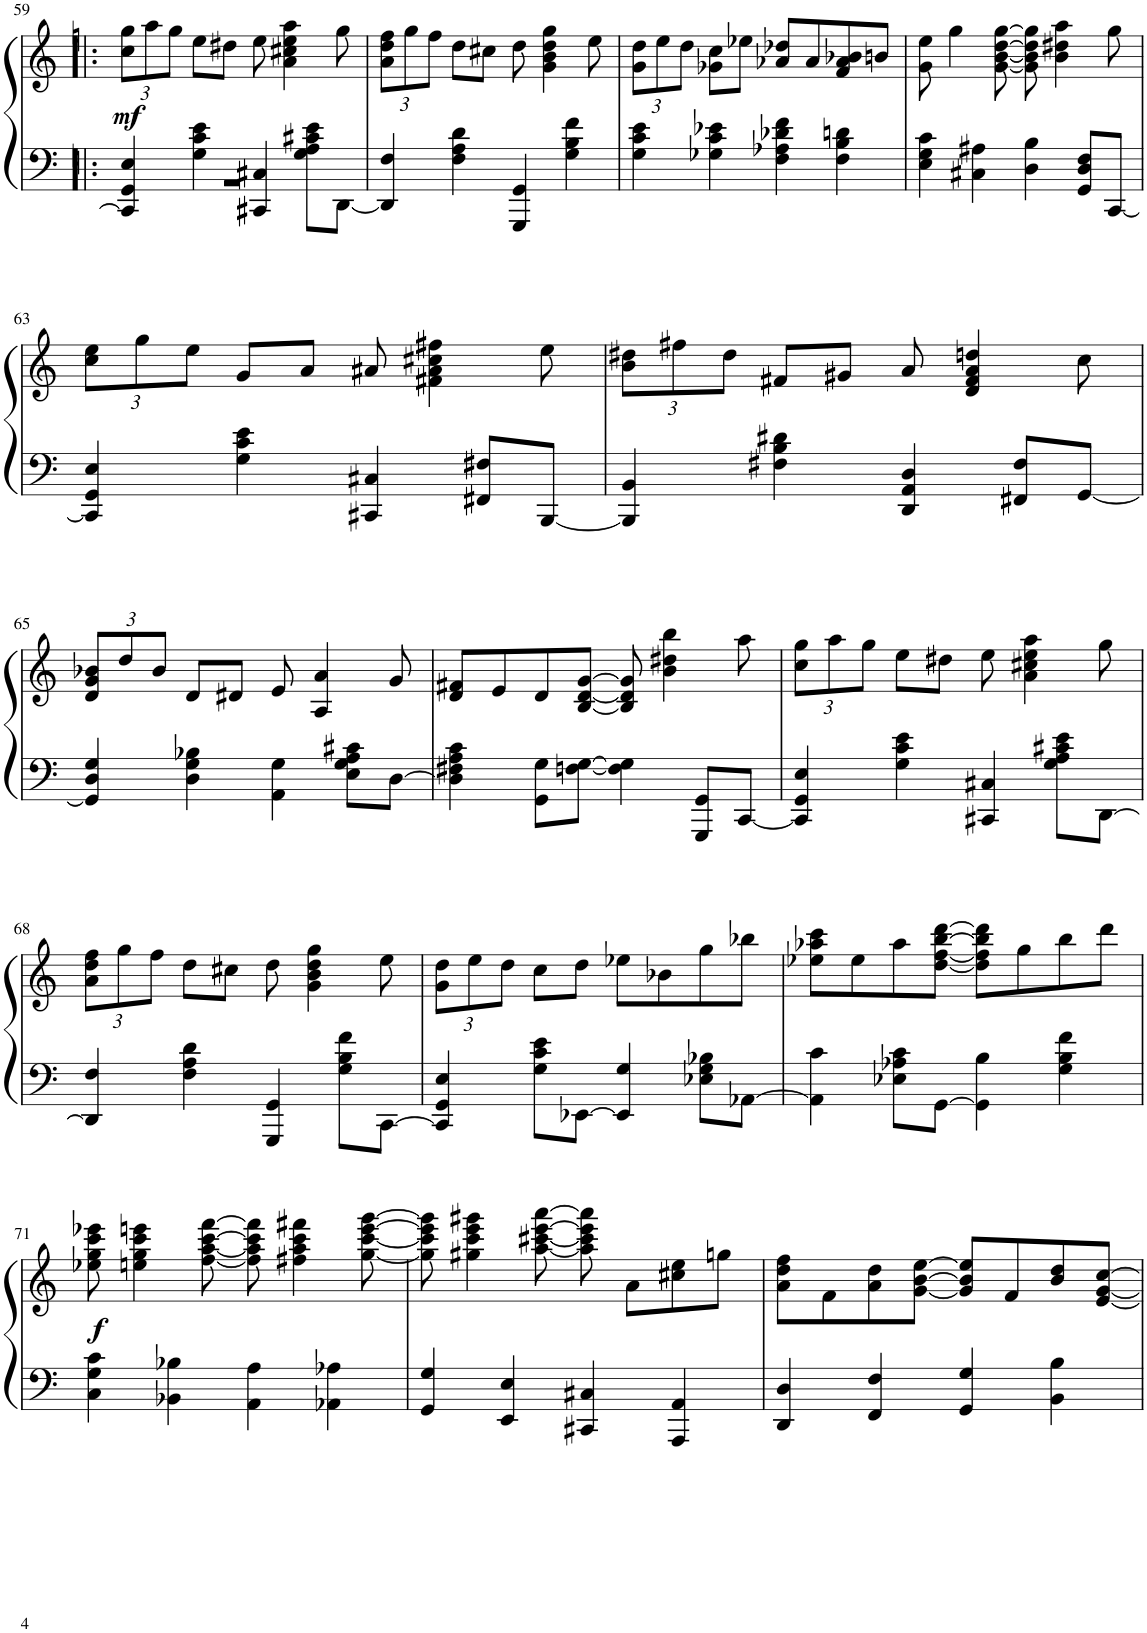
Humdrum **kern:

**kern	**kern	**dynam
*part1	*part1	*part1
*staff2	*staff1	*staff1/2
*I"Piano	*	*
*I'Pno.	*	*
!!LO:PB:g=z
*clefF4	*clefG2	*
*k[]	*k[]	*
*C:	*C:	*
*M4/4	*M4/4	*
*met(c)	*met(c)	*
=59!|:	=59!|:	=59!|:
*^	*	*
*	*	*Xbrackettup	*
!	!	!	!LO:DY:b
4CC/] 4GG/ 4E/	1r	12cc\ 12gg\L	mf
.	.	12aa\	.
.	.	12gg\J	.
4G\' 4c\' 4e\'	.	8ee\L	.
.	.	8dd#X\J	.
4CC#X/ 4C#X/	.	8ee\	.
.	.	4a\ 4cc#X\ 4ee\ 4aa\	.
8G\' 8A\' 8c#X\' 8e\'L	.	.	.
[8DD\J	.	8gg\	.
*v	*v	*	*
=60	=60	=60
4DD/] 4F/	12a\ 12dd\ 12ff\L	.
.	12gg\	.
.	12ff\J	.
4F\' 4A\' 4d\'	8dd\L	.
.	8cc#X\J	.
4GGG/ 4GG/	8dd\	.
.	4g\ 4b\ 4dd\ 4gg\	.
4G\' 4B\' 4f\'	.	.
.	8ee\	.
=61	=61	=61
4G\ 4c\ 4e\	12g\ 12dd\L	.
.	12ee\	.
.	12dd\J	.
4G-X\ 4c\ 4e-X\	8g-X\ 8cc\L	.
.	8ee-X\J	.
4F\ 4A-X\ 4d-X\ 4f\	8a-X/ 8dd-X/L	.
.	8a-/	.
4F\ 4B\ 4dn\	8f/ 8a-/ 8b-X/	.
.	8bn/J	.
=62	=62	=62
4E\ 4G\ 4c\	8g\ 8ee\	.
.	4gg\	.
4C#X\ 4A#X\	.	.
.	[8g\ [8b\ [8dd\ [8gg\	.
4D\ 4B\	8g\] 8b\] 8dd\] 8gg\]	.
.	4b\ 4dd#X\ 4aa\	.
8GG/ 8D/ 8F/L	.	.
[8CC/J	8gg\	.
!!LO:LB:g=z
=63	=63	=63
4CC/] 4GG/ 4E/	12cc\ 12ee\L	.
.	12gg\	.
.	12ee\J	.
4G\' 4c\' 4e\'	8g/L	.
.	8a/J	.
4CC#X/ 4C#X/	8a#X/	.
.	4f#X\ 4a#\ 4cc#X\ 4ff#X\	.
8FF#X/ 8F#X/L	.	.
[8BBB/J	8ee\	.
=64	=64	=64
4BBB/] 4BB/	12b\ 12dd#X\L	.
.	12ff#X\	.
.	12dd#\J	.
4F#X\' 4B\' 4d#X\'	8f#X/L	.
.	8g#X/J	.
4DD/ 4AA/ 4D/	8a/	.
.	4d/ 4f#/ 4a/ 4ddn/	.
8FF#X/ 8F#/L	.	.
[8GG/J	8cc\	.
!!LO:LB:g=z
=65	=65	=65
4GG/] 4D/ 4G/	12d/ 12g/ 12b-X/L	.
.	12dd/	.
.	12b-/J	.
4D\' 4G\' 4B-X\'	8d/L	.
.	8d#X/J	.
4AA\ 4G\	8e/	.
.	4A/ 4a/	.
8E\' 8G\' 8A\' 8c#X\'L	.	.
[8D\J	8g/	.
=66	=66	=66
4D\] 4F#X\ 4A\ 4c\	8d/ 8f#X/L	.
.	8e/	.
8GG\ 8G\L	8d/	.
[8Fn\ [8G\J	[8B/ [8d/ [8g/J	.
4F\] 4G\]	8B/] 8d/] 8g/]	.
.	4b\ 4dd#X\ 4bb\	.
8GGG/ 8GG/L	.	.
[8CC/J	8aa\	.
=67	=67	=67
4CC/] 4GG/ 4E/	12cc\ 12gg\L	.
.	12aa\	.
.	12gg\J	.
4G\' 4c\' 4e\'	8ee\L	.
.	8dd#X\J	.
4CC#X/ 4C#X/	8ee\	.
.	4a\ 4cc#X\ 4ee\ 4aa\	.
8G\' 8A\' 8c#X\' 8e\'L	.	.
[8DD\J	8gg\	.
!!LO:LB:g=z
=68	=68	=68
4DD/] 4F/	12a\ 12dd\ 12ff\L	.
.	12gg\	.
.	12ff\J	.
4F\' 4A\' 4d\'	8dd\L	.
.	8cc#X\J	.
4GGG/ 4GG/	8dd\	.
.	4g\ 4b\ 4dd\ 4gg\	.
8G\' 8B\' 8f\'L	.	.
[8CC\J	8ee\	.
=69	=69	=69
4CC/] 4GG/ 4E/	12g\ 12dd\L	.
.	12ee\	.
.	12dd\J	.
8G\' 8c\' 8e\'L	8cc\L	.
[8EE-X\J	8dd\J	.
4EE-/] 4G/	8ee-X\L	.
.	8b-X\	.
8E-X\' 8G\' 8B-X\'L	8gg\	.
[8AA-X\J	8bb-X\J	.
=70	=70	=70
4AA-\] 4c\	8ee-X\ 8aa-X\ 8ccc\L	.
.	8ee-\	.
8E-X\' 8A-X\' 8c\'L	8aa-\	.
[8GG\J	[8dd\ [8ff\ [8bb\ [8ddd\J	.
4GG\] 4B\	8dd\] 8ff\] 8bb\] 8ddd\]L	.
.	8gg\	.
4G\' 4B\' 4f\'	8bb\	.
.	8ddd\J	.
!!LO:LB:g=z
=71	=71	=71
!	!	!LO:DY:b
4C\ 4G\ 4c\	8ee-X\ 8gg\ 8ccc\ 8eee-X\	f
.	4een\ 4gg\ 4ccc\ 4eeen\	.
4BB-X\ 4B-X\	.	.
.	[8ff\ [8aa\ [8ccc\ [8fff\	.
4AA\ 4A\	8ff\] 8aa\] 8ccc\] 8fff\]	.
.	4ff#X\ 4aa\ 4ccc\ 4fff#X\	.
4AA-X\ 4A-X\	.	.
.	[8gg\ [8ccc\ [8eee\ [8ggg\	.
=72	=72	=72
4GG/ 4G/	8gg\] 8ccc\] 8eee\] 8ggg\]	.
.	4gg#X\ 4ccc\ 4eee\ 4ggg#X\	.
4EE/ 4E/	.	.
.	[8aa\ [8ccc#X\ [8eee\ [8aaa\	.
4CC#X/ 4C#X/	8aa\] 8ccc#\] 8eee\] 8aaa\]	.
.	8a\L	.
4AAA/ 4AA/	8cc#X\ 8ee\	.
.	8ggn\J	.
=73	=73	=73
4DD/ 4D/	8a\ 8dd\ 8ff\L	.
.	8f\	.
4FF/ 4F/	8a\ 8dd\	.
.	[8g\ [8b\ [8ee\J	.
4GG/ 4G/	8g/] 8b/] 8ee/]L	.
.	8f/	.
4BB\ 4B\	8b/ 8dd/	.
.	[8e/ [8g/ [8cc/J	.
=	=	=
*-	*-	*-
